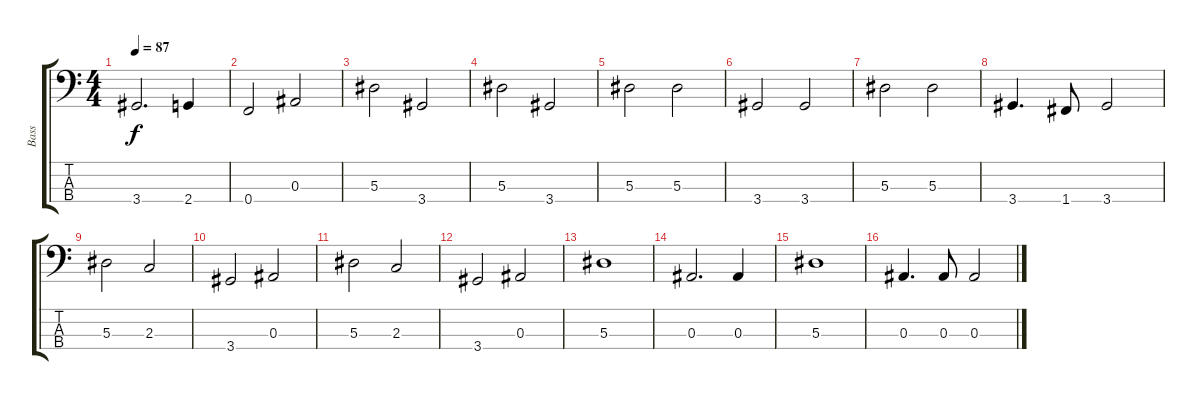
\track ("Bass" "Bass") {instrument electricbassfinger}
\staff {score tabs}
\tuning (Ab2 Eb2 Bb1 F1) {hide}
\ts (4 4)
\tempo 87
\clef f4
\ks c
3.4.2{d dy f} 2.4.4 |
0.4.2 0.3.2 |
5.3.2 3.4.2 |
5.3.2 3.4.2 |
5.3.2 5.3.2 |
3.4.2 3.4.2 |
5.3.2 5.3.2 |
3.4.4{d} 1.4.8 3.4.2 |
5.3.2 2.3.2 |
3.4.2 0.3.2 |
5.3.2 2.3.2 |
3.4.2 0.3.2 |
5.3.1 |
0.3.2{d} 0.3.4 |
5.3.1 |
0.3.4{d} 0.3.8 0.3.2
